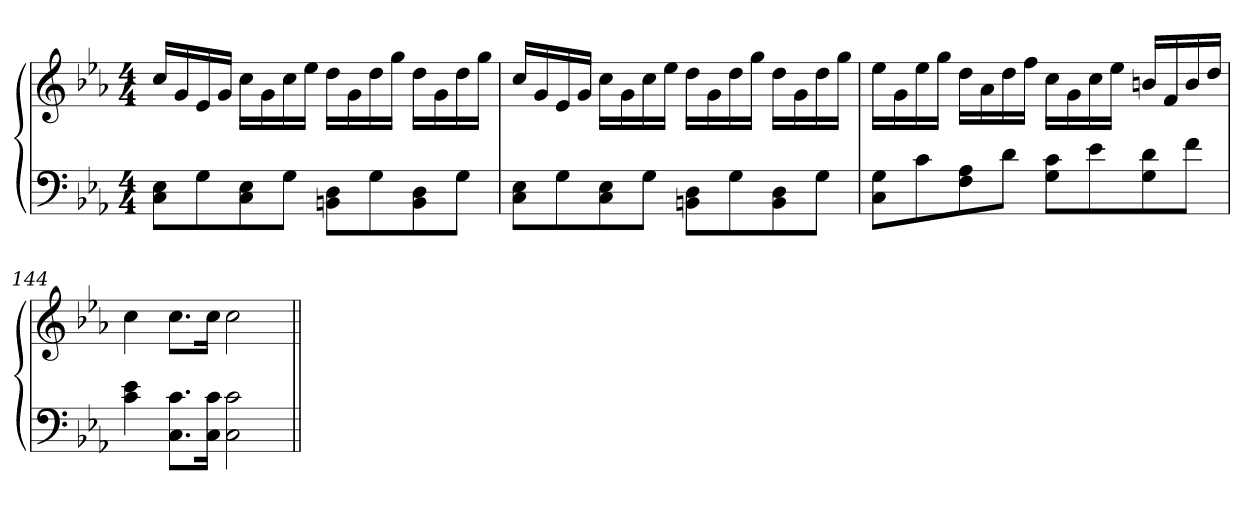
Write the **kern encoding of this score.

**kern	**kern
*part1	*part1
*staff2	*staff1
*clefF4	*clefG2
*k[b-e-a-]	*k[b-e-a-]
*c:	*c:
*M4/4	*M4/4
=	=
8C 8E-L	16ccLL
.	16g
8G	16e-
.	16gJJ
8C 8E-	16ccLL
.	16g
8GJ	16cc
.	16ee-JJ
8BBn 8DL	16ddLL
.	16g
8G	16dd
.	16ggJJ
8BB 8D	16ddLL
.	16g
8GJ	16dd
.	16ggJJ
=142	=142
8C 8E-L	16ccLL
.	16g
8G	16e-
.	16gJJ
8C 8E-	16ccLL
.	16g
8GJ	16cc
.	16ee-JJ
8BBn 8DL	16ddLL
.	16g
8G	16dd
.	16ggJJ
8BB 8D	16ddLL
.	16g
8GJ	16dd
.	16ggJJ
=143	=143
8C 8GL	16ee-LL
.	16g
8c	16ee-
.	16ggJJ
8F 8A-	16ddLL
.	16a-
8dJ	16dd
.	16ffJJ
8G 8cL	16ccLL
.	16g
8e-	16cc
.	16ee-JJ
8G 8d	16bnLL
.	16f
8fJ	16b
.	16ddJJ
=144	=144
4c 4e-	4cc
8.C 8.cL	8.ccL
16C 16cJk	16ccJk
2C 2c	2cc
=||	=||
*-	*-
